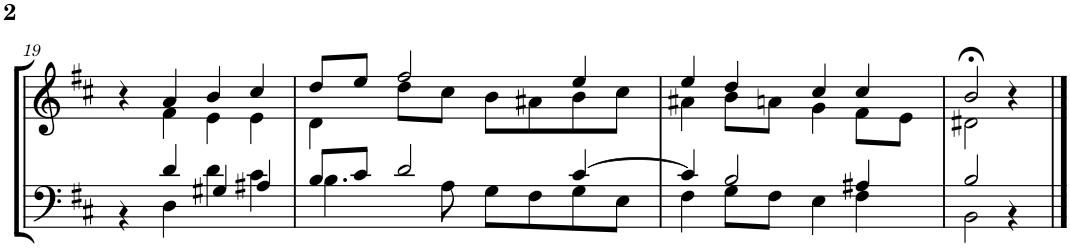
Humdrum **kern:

**kern	**kern
*part2	*part1
*staff2	*staff1
*I"Tenor/Baß	*I"Sopran/Alt
!!LO:PB:g=z
*clefF4	*clefG2
*k[f#c#]	*k[f#c#]
*M4/4	*M4/4
=19	=19
*^	*^
4ryy	4r	4r	4ryy
4d/	4D\	4a/	4f#\
4G#X/	4d\	4b/	4e\
4A#X/	4c#\	4cc#/	4e\
=20	=20	=20	=20
8B/L	4.B\	8dd/L	4d\
8c#/J	.	8ee/J	.
2d/	.	2ff#/	8dd\L
.	8A\	.	8cc#\J
.	8G\L	.	8b\L
.	8F#\	.	8a#X\
[4c#/	8G\	4ee/	8b\
.	8E\J	.	8cc#\J
=21	=21	=21	=21
4c#/]	4F#\	4ee/	4a#X\
2B/	8G\L	4dd/	8b\L
.	8F#\J	.	8an\J
.	4E\	4cc#/	4g\
4A#X/	4F#\	4cc#/	8f#\L
.	.	.	8e\J
=22	=22	=22	=22
2B/	2BB\	2b>/	2d#X\
4ryy	4r	4r	4ryy
*v	*v	*	*
*	*v	*v
==	==
*-	*-
